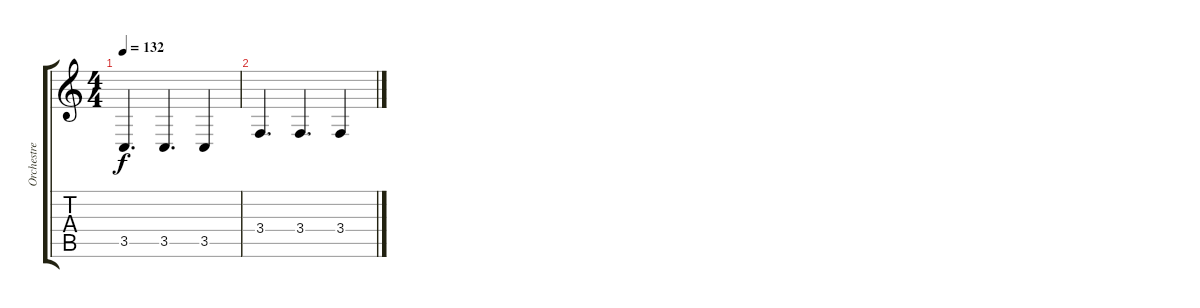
\track ("Orchestre " "Orchestre ") {instrument orchestrahit}
\staff {score tabs}
\tuning (E4 B3 G3 D3 A2 E2) {hide}
\ts (4 4)
\tempo 132
\clef g2
\ks c
3.5.4{d dy f} 3.5.4{d} 3.5.4 |
3.4.4{d} 3.4.4{d} 3.4.4
